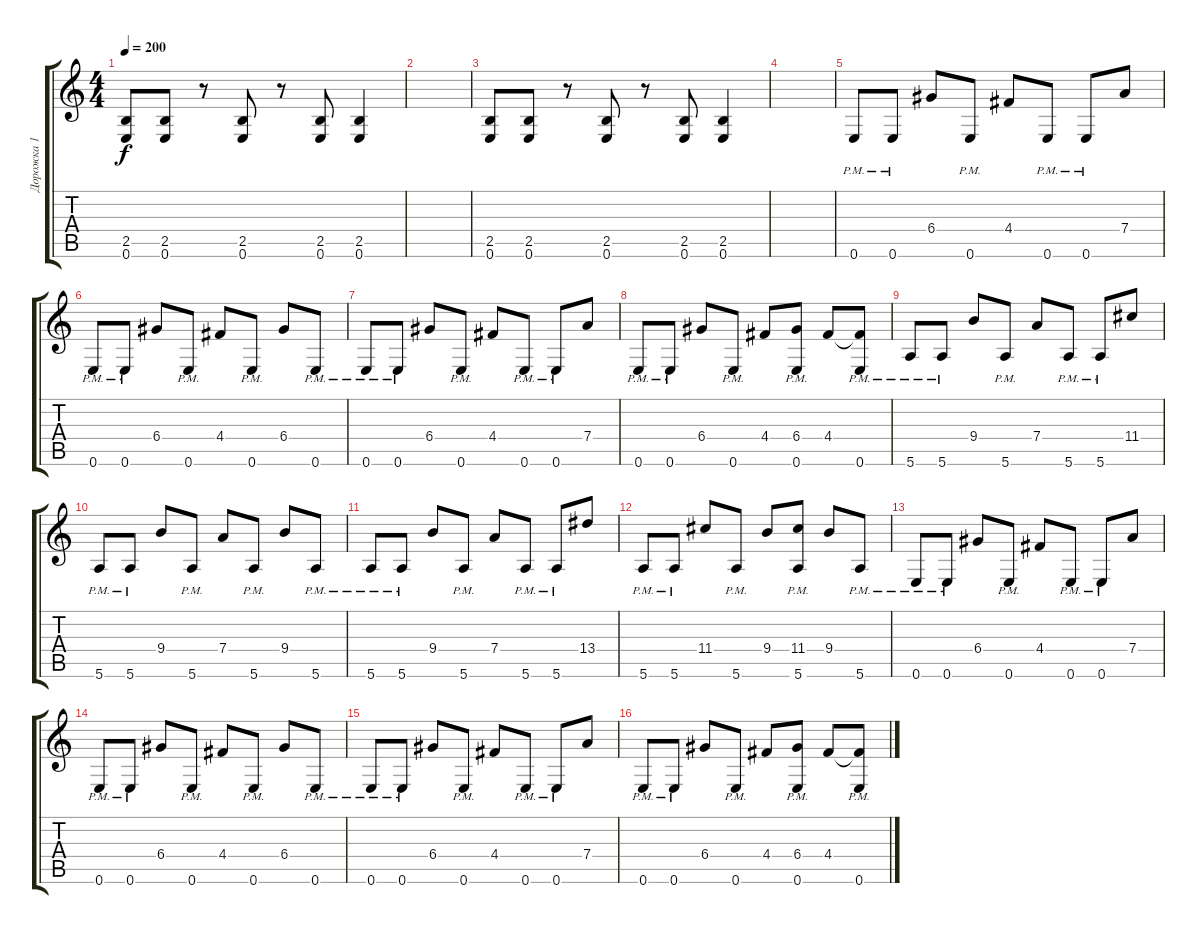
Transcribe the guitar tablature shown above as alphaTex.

\track ("Дорожка 1" "Дорожка 1") {instrument electricguitarmuted}
\staff {score tabs}
\tuning (E4 B3 G3 D3 A2 E2) {hide}
\ts (4 4)
\tempo 200
\clef g2
\ks c
(2.5 0.6).8{dy f} (2.5 0.6).8 r.8 (2.5 0.6).8 r.8 (2.5 0.6).8 (2.5 0.6).4 |
|
(2.5 0.6).8 (2.5 0.6).8 r.8 (2.5 0.6).8 r.8 (2.5 0.6).8 (2.5 0.6).4 |
|
0.6{pm}.8 0.6{pm}.8 6.4.8 0.6{pm}.8 4.4.8 0.6{pm}.8 0.6{pm}.8 7.4.8 |
0.6{pm}.8 0.6{pm}.8 6.4.8 0.6{pm}.8 4.4.8 0.6{pm}.8 6.4.8 0.6{pm}.8 |
0.6{pm}.8 0.6{pm}.8 6.4.8 0.6{pm}.8 4.4.8 0.6{pm}.8 0.6{pm}.8 7.4.8 |
0.6{pm}.8 0.6{pm}.8 6.4.8 0.6{pm}.8 4.4.8 (6.4 0.6{pm}).8 4.4.8 (4.4{t} 0.6{pm}).8 |
5.6{pm}.8 5.6{pm}.8 9.4.8 5.6{pm}.8 7.4.8 5.6{pm}.8 5.6{pm}.8 11.4.8 |
5.6{pm}.8 5.6{pm}.8 9.4.8 5.6{pm}.8 7.4.8 5.6{pm}.8 9.4.8 5.6{pm}.8 |
5.6{pm}.8 5.6{pm}.8 9.4.8 5.6{pm}.8 7.4.8 5.6{pm}.8 5.6{pm}.8 13.4.8 |
5.6{pm}.8 5.6{pm}.8 11.4.8 5.6{pm}.8 9.4.8 (11.4 5.6{pm}).8 9.4.8 5.6{pm}.8 |
0.6{pm}.8 0.6{pm}.8 6.4.8 0.6{pm}.8 4.4.8 0.6{pm}.8 0.6{pm}.8 7.4.8 |
0.6{pm}.8 0.6{pm}.8 6.4.8 0.6{pm}.8 4.4.8 0.6{pm}.8 6.4.8 0.6{pm}.8 |
0.6{pm}.8 0.6{pm}.8 6.4.8 0.6{pm}.8 4.4.8 0.6{pm}.8 0.6{pm}.8 7.4.8 |
0.6{pm}.8 0.6{pm}.8 6.4.8 0.6{pm}.8 4.4.8 (6.4 0.6{pm}).8 4.4.8 (4.4{t} 0.6{pm}).8
